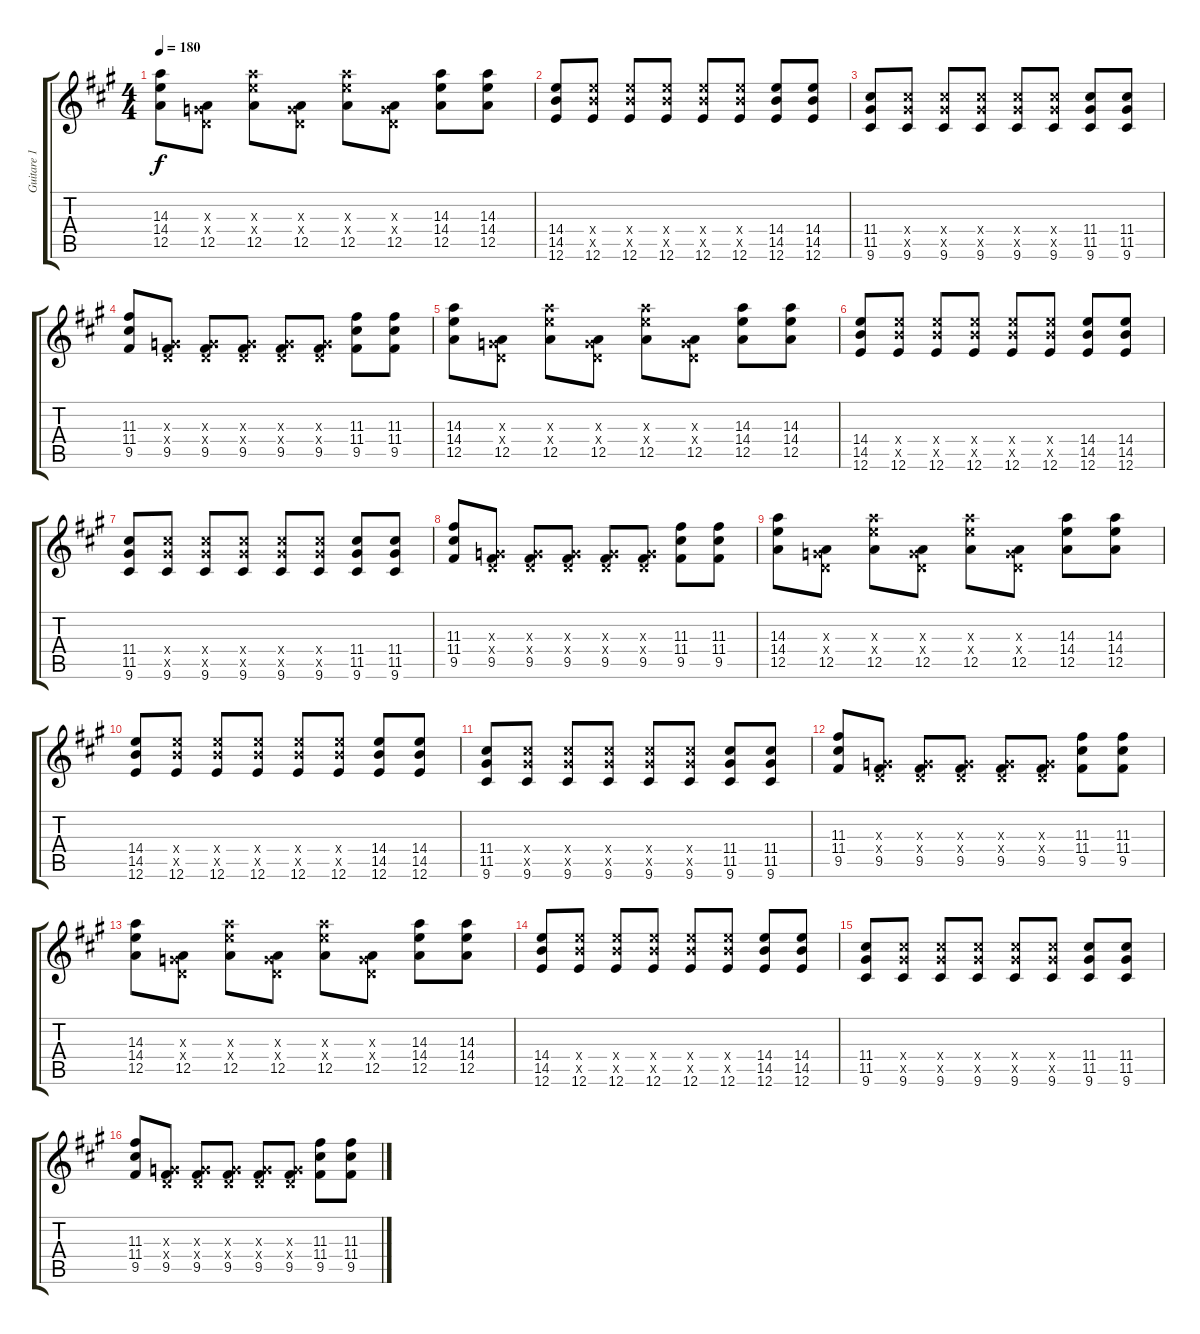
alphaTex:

\track ("Guitare 1" "Guitare 1") {instrument acousticguitarsteel}
\staff {score tabs}
\tuning (E4 B3 G3 D3 A2 E2) {hide}
\ts (4 4)
\tempo 180
\clef g2
\ks a
(14.3 14.4 12.5).8{dy f} (0.3{x} 0.4{x} 12.5).8 (14.3{x} 14.4{x} 12.5).8 (0.3{x} 0.4{x} 12.5).8 (14.3{x} 14.4{x} 12.5).8 (0.3{x} 0.4{x} 12.5).8 (14.3 14.4 12.5).8 (14.3 14.4 12.5).8 |
(14.4 14.5 12.6).8 (14.4{x} 14.5{x} 12.6).8 (14.4{x} 14.5{x} 12.6).8 (14.4{x} 14.5{x} 12.6).8 (14.4{x} 14.5{x} 12.6).8 (14.4{x} 14.5{x} 12.6).8 (14.4 14.5 12.6).8 (14.4 14.5 12.6).8 |
(11.4 11.5 9.6).8 (11.4{x} 11.5{x} 9.6).8 (11.4{x} 11.5{x} 9.6).8 (11.4{x} 11.5{x} 9.6).8 (11.4{x} 11.5{x} 9.6).8 (11.4{x} 11.5{x} 9.6).8 (11.4 11.5 9.6).8 (11.4 11.5 9.6).8 |
(11.3 11.4 9.5).8{instrument overdrivenguitar} (0.3{x} 0.4{x} 9.5).8 (0.3{x} 0.4{x} 9.5).8 (0.3{x} 0.4{x} 9.5).8 (0.3{x} 0.4{x} 9.5).8 (0.3{x} 0.4{x} 9.5).8 (11.3 11.4 9.5).8 (11.3 11.4 9.5).8 |
(14.3 14.4 12.5).8 (0.3{x} 0.4{x} 12.5).8 (14.3{x} 14.4{x} 12.5).8 (0.3{x} 0.4{x} 12.5).8 (14.3{x} 14.4{x} 12.5).8 (0.3{x} 0.4{x} 12.5).8 (14.3 14.4 12.5).8 (14.3 14.4 12.5).8 |
(14.4 14.5 12.6).8 (14.4{x} 14.5{x} 12.6).8 (14.4{x} 14.5{x} 12.6).8 (14.4{x} 14.5{x} 12.6).8 (14.4{x} 14.5{x} 12.6).8 (14.4{x} 14.5{x} 12.6).8 (14.4 14.5 12.6).8 (14.4 14.5 12.6).8 |
(11.4 11.5 9.6).8 (11.4{x} 11.5{x} 9.6).8 (11.4{x} 11.5{x} 9.6).8 (11.4{x} 11.5{x} 9.6).8 (11.4{x} 11.5{x} 9.6).8 (11.4{x} 11.5{x} 9.6).8 (11.4 11.5 9.6).8 (11.4 11.5 9.6).8 |
(11.3 11.4 9.5).8{instrument overdrivenguitar} (0.3{x} 0.4{x} 9.5).8 (0.3{x} 0.4{x} 9.5).8 (0.3{x} 0.4{x} 9.5).8 (0.3{x} 0.4{x} 9.5).8 (0.3{x} 0.4{x} 9.5).8 (11.3 11.4 9.5).8 (11.3 11.4 9.5).8 |
(14.3 14.4 12.5).8 (0.3{x} 0.4{x} 12.5).8 (14.3{x} 14.4{x} 12.5).8 (0.3{x} 0.4{x} 12.5).8 (14.3{x} 14.4{x} 12.5).8 (0.3{x} 0.4{x} 12.5).8 (14.3 14.4 12.5).8 (14.3 14.4 12.5).8 |
(14.4 14.5 12.6).8 (14.4{x} 14.5{x} 12.6).8 (14.4{x} 14.5{x} 12.6).8 (14.4{x} 14.5{x} 12.6).8 (14.4{x} 14.5{x} 12.6).8 (14.4{x} 14.5{x} 12.6).8 (14.4 14.5 12.6).8 (14.4 14.5 12.6).8 |
(11.4 11.5 9.6).8 (11.4{x} 11.5{x} 9.6).8 (11.4{x} 11.5{x} 9.6).8 (11.4{x} 11.5{x} 9.6).8 (11.4{x} 11.5{x} 9.6).8 (11.4{x} 11.5{x} 9.6).8 (11.4 11.5 9.6).8 (11.4 11.5 9.6).8 |
(11.3 11.4 9.5).8{instrument overdrivenguitar} (0.3{x} 0.4{x} 9.5).8 (0.3{x} 0.4{x} 9.5).8 (0.3{x} 0.4{x} 9.5).8 (0.3{x} 0.4{x} 9.5).8 (0.3{x} 0.4{x} 9.5).8 (11.3 11.4 9.5).8 (11.3 11.4 9.5).8 |
(14.3 14.4 12.5).8 (0.3{x} 0.4{x} 12.5).8 (14.3{x} 14.4{x} 12.5).8 (0.3{x} 0.4{x} 12.5).8 (14.3{x} 14.4{x} 12.5).8 (0.3{x} 0.4{x} 12.5).8 (14.3 14.4 12.5).8 (14.3 14.4 12.5).8 |
(14.4 14.5 12.6).8 (14.4{x} 14.5{x} 12.6).8 (14.4{x} 14.5{x} 12.6).8 (14.4{x} 14.5{x} 12.6).8 (14.4{x} 14.5{x} 12.6).8 (14.4{x} 14.5{x} 12.6).8 (14.4 14.5 12.6).8 (14.4 14.5 12.6).8 |
(11.4 11.5 9.6).8 (11.4{x} 11.5{x} 9.6).8 (11.4{x} 11.5{x} 9.6).8 (11.4{x} 11.5{x} 9.6).8 (11.4{x} 11.5{x} 9.6).8 (11.4{x} 11.5{x} 9.6).8 (11.4 11.5 9.6).8 (11.4 11.5 9.6).8 |
(11.3 11.4 9.5).8{instrument overdrivenguitar} (0.3{x} 0.4{x} 9.5).8 (0.3{x} 0.4{x} 9.5).8 (0.3{x} 0.4{x} 9.5).8 (0.3{x} 0.4{x} 9.5).8 (0.3{x} 0.4{x} 9.5).8 (11.3 11.4 9.5).8 (11.3 11.4 9.5).8
